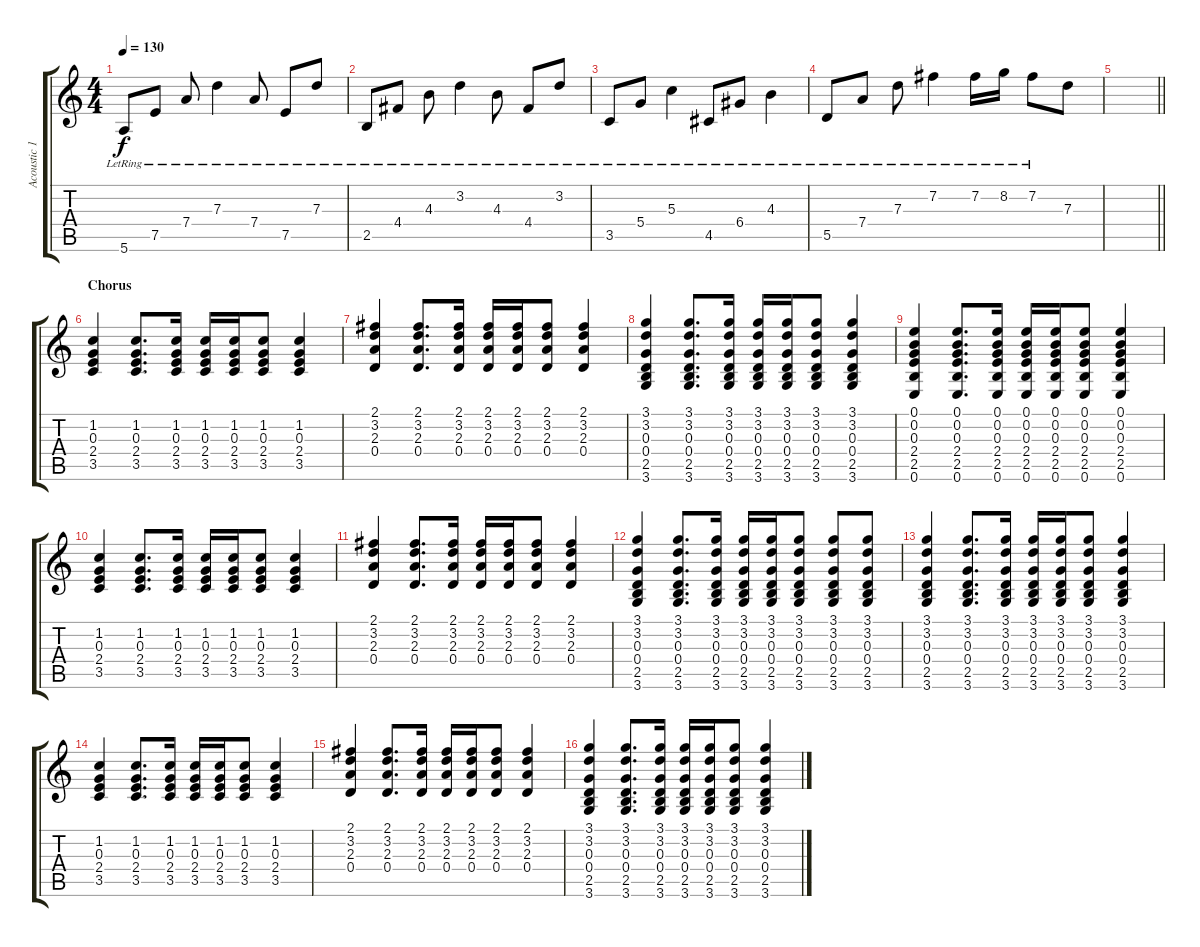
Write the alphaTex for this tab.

\track ("Acoustic 1" "Acoustic 1") {instrument acousticguitarsteel}
\staff {score tabs}
\tuning (E4 B3 G3 D3 A2 E2) {hide}
\ts (4 4)
\tempo 130
\clef g2
\ks c
5.6{lr}.8{dy f} 7.5{lr}.8 7.4{lr}.8 7.3{lr}.4 7.4{lr}.8 7.5{lr}.8 7.3{lr}.8 |
2.5{lr}.8 4.4{lr}.8 4.3{lr}.8 3.2{lr}.4 4.3{lr}.8 4.4{lr}.8 3.2{lr}.8 |
3.5{lr}.8 5.4{lr}.8 5.3{lr}.4 4.5{lr}.8 6.4{lr}.8 4.3{lr}.4 |
5.5{lr}.8 7.4{lr}.8 7.3{lr}.8 7.2{lr}.4 7.2{lr}.16 8.2{lr}.16 7.2{lr}.8 7.3.8 |
\barLineRight lightlight
|
\section ("" "Chorus")
(1.2 0.3 2.4 3.5).4 (1.2 0.3 2.4 3.5).8{d} (1.2 0.3 2.4 3.5).16 (1.2 0.3 2.4 3.5).16 (1.2 0.3 2.4 3.5).16 (1.2 0.3 2.4 3.5).8 (1.2 0.3 2.4 3.5).4 |
(2.1 3.2 2.3 0.4).4 (2.1 3.2 2.3 0.4).8{d} (2.1 3.2 2.3 0.4).16 (2.1 3.2 2.3 0.4).16 (2.1 3.2 2.3 0.4).16 (2.1 3.2 2.3 0.4).8 (2.1 3.2 2.3 0.4).4 |
(3.1 3.2 0.3 0.4 2.5 3.6).4 (3.1 3.2 0.3 0.4 2.5 3.6).8{d} (3.1 3.2 0.3 0.4 2.5 3.6).16 (3.1 3.2 0.3 0.4 2.5 3.6).16 (3.1 3.2 0.3 0.4 2.5 3.6).16 (3.1 3.2 0.3 0.4 2.5 3.6).8 (3.1 3.2 0.3 0.4 2.5 3.6).4 |
(0.1 0.2 0.3 2.4 2.5 0.6).4 (0.1 0.2 0.3 2.4 2.5 0.6).8{d} (0.1 0.2 0.3 2.4 2.5 0.6).16 (0.1 0.2 0.3 2.4 2.5 0.6).16 (0.1 0.2 0.3 2.4 2.5 0.6).16 (0.1 0.2 0.3 2.4 2.5 0.6).8 (0.1 0.2 0.3 2.4 2.5 0.6).4 |
(1.2 0.3 2.4 3.5).4 (1.2 0.3 2.4 3.5).8{d} (1.2 0.3 2.4 3.5).16 (1.2 0.3 2.4 3.5).16 (1.2 0.3 2.4 3.5).16 (1.2 0.3 2.4 3.5).8 (1.2 0.3 2.4 3.5).4 |
(2.1 3.2 2.3 0.4).4 (2.1 3.2 2.3 0.4).8{d} (2.1 3.2 2.3 0.4).16 (2.1 3.2 2.3 0.4).16 (2.1 3.2 2.3 0.4).16 (2.1 3.2 2.3 0.4).8 (2.1 3.2 2.3 0.4).4 |
(3.1 3.2 0.3 0.4 2.5 3.6).4 (3.1 3.2 0.3 0.4 2.5 3.6).8{d} (3.1 3.2 0.3 0.4 2.5 3.6).16 (3.1 3.2 0.3 0.4 2.5 3.6).16 (3.1 3.2 0.3 0.4 2.5 3.6).16 (3.1 3.2 0.3 0.4 2.5 3.6).8 (3.1 3.2 0.3 0.4 2.5 3.6).8 (3.1 3.2 0.3 0.4 2.5 3.6).8 |
(3.1 3.2 0.3 0.4 2.5 3.6).4 (3.1 3.2 0.3 0.4 2.5 3.6).8{d} (3.1 3.2 0.3 0.4 2.5 3.6).16 (3.1 3.2 0.3 0.4 2.5 3.6).16 (3.1 3.2 0.3 0.4 2.5 3.6).16 (3.1 3.2 0.3 0.4 2.5 3.6).8 (3.1 3.2 0.3 0.4 2.5 3.6).4 |
(1.2 0.3 2.4 3.5).4 (1.2 0.3 2.4 3.5).8{d} (1.2 0.3 2.4 3.5).16 (1.2 0.3 2.4 3.5).16 (1.2 0.3 2.4 3.5).16 (1.2 0.3 2.4 3.5).8 (1.2 0.3 2.4 3.5).4 |
(2.1 3.2 2.3 0.4).4 (2.1 3.2 2.3 0.4).8{d} (2.1 3.2 2.3 0.4).16 (2.1 3.2 2.3 0.4).16 (2.1 3.2 2.3 0.4).16 (2.1 3.2 2.3 0.4).8 (2.1 3.2 2.3 0.4).4 |
(3.1 3.2 0.3 0.4 2.5 3.6).4 (3.1 3.2 0.3 0.4 2.5 3.6).8{d} (3.1 3.2 0.3 0.4 2.5 3.6).16 (3.1 3.2 0.3 0.4 2.5 3.6).16 (3.1 3.2 0.3 0.4 2.5 3.6).16 (3.1 3.2 0.3 0.4 2.5 3.6).8 (3.1 3.2 0.3 0.4 2.5 3.6).4
